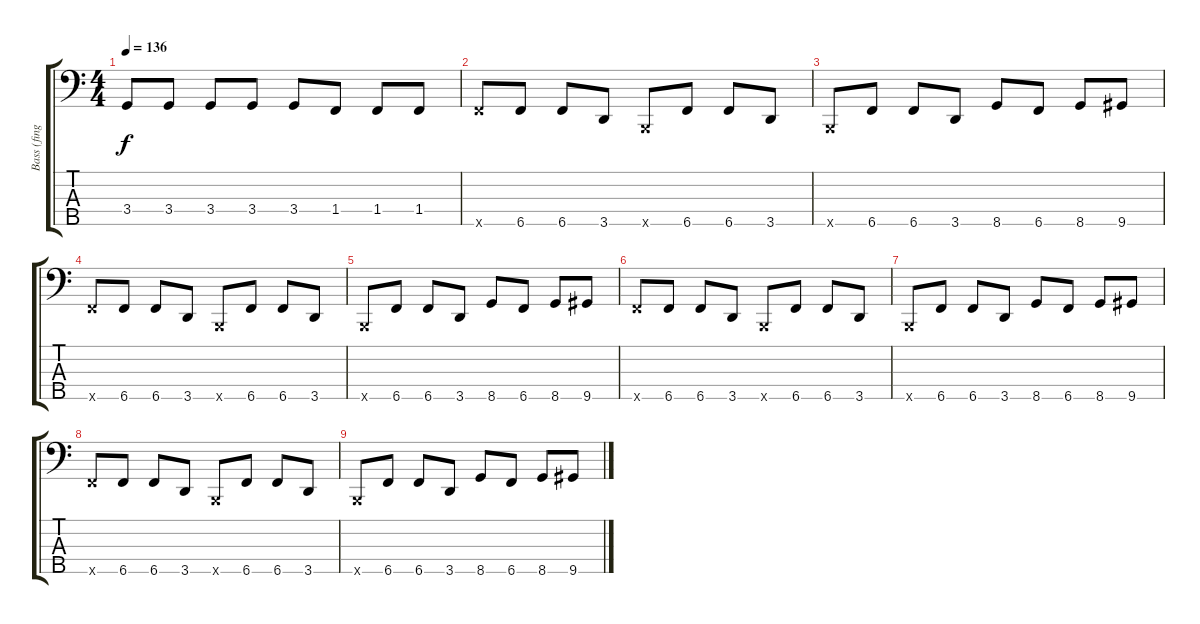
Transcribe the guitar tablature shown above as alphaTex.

\track ("Bass (finger)" "Bass (fing") {instrument electricbasspick}
\staff {score tabs}
\tuning (G2 D2 A1 E1 B0) {hide}
\ts (4 4)
\tempo 136
\clef f4
\ks c
3.4.8{dy f} 3.4.8 3.4.8 3.4.8 3.4.8 1.4.8 1.4.8 1.4.8 |
6.5{x}.8 6.5.8 6.5.8 3.5.8 0.5{x}.8 6.5.8 6.5.8 3.5.8 |
0.5{x}.8 6.5.8 6.5.8 3.5.8 8.5.8 6.5.8 8.5.8 9.5.8 |
6.5{x}.8 6.5.8 6.5.8 3.5.8 0.5{x}.8 6.5.8 6.5.8 3.5.8 |
0.5{x}.8 6.5.8 6.5.8 3.5.8 8.5.8 6.5.8 8.5.8 9.5.8 |
6.5{x}.8 6.5.8 6.5.8 3.5.8 0.5{x}.8 6.5.8 6.5.8 3.5.8 |
0.5{x}.8 6.5.8 6.5.8 3.5.8 8.5.8 6.5.8 8.5.8 9.5.8 |
6.5{x}.8 6.5.8 6.5.8 3.5.8 0.5{x}.8 6.5.8 6.5.8 3.5.8 |
0.5{x}.8 6.5.8 6.5.8 3.5.8 8.5.8 6.5.8 8.5.8 9.5.8
